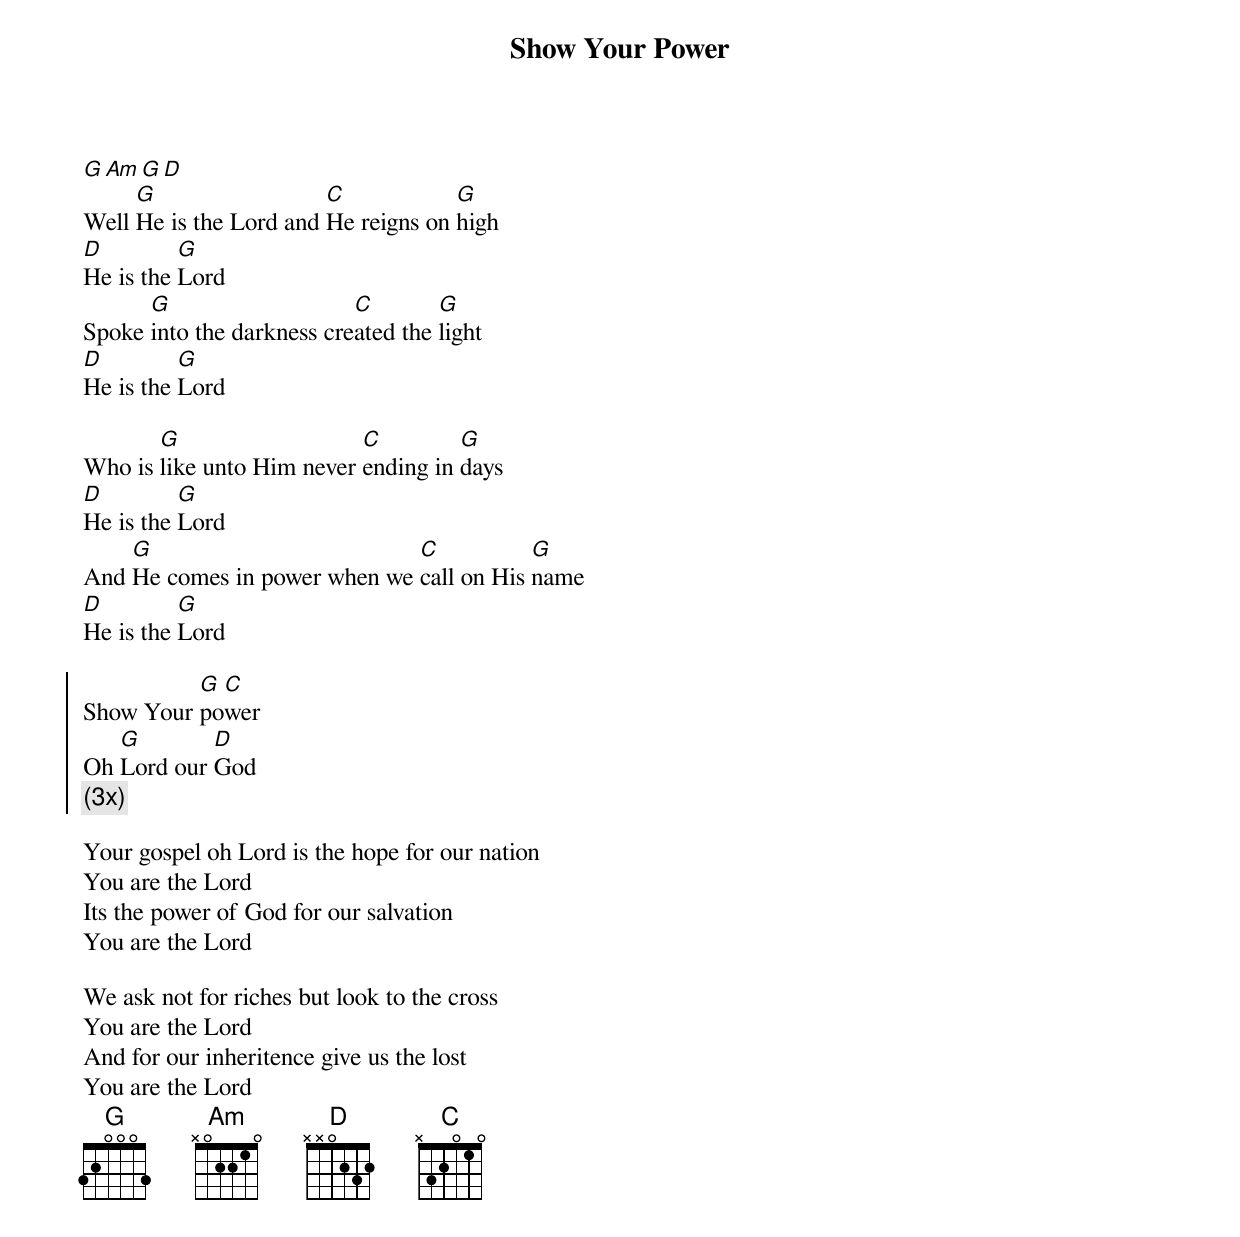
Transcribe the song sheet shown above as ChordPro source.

{title:Show Your Power}
[G][Am][G][D]
Well [G]He is the Lord and [C]He reigns on [G]high
[D]He is the [G]Lord
Spoke [G]into the darkness cre[C]ated the [G]light
[D]He is the [G]Lord

Who is [G]like unto Him never [C]ending in [G]days
[D]He is the [G]Lord
And [G]He comes in power when we [C]call on His [G]name
[D]He is the [G]Lord

{start_of_chorus}
Show Your [G]po[C]wer
Oh [G]Lord our [D]God
{comment:(3x)}
{end_of_chorus}

Your gospel oh Lord is the hope for our nation
You are the Lord
Its the power of God for our salvation
You are the Lord

We ask not for riches but look to the cross
You are the Lord
And for our inheritence give us the lost
You are the Lord
